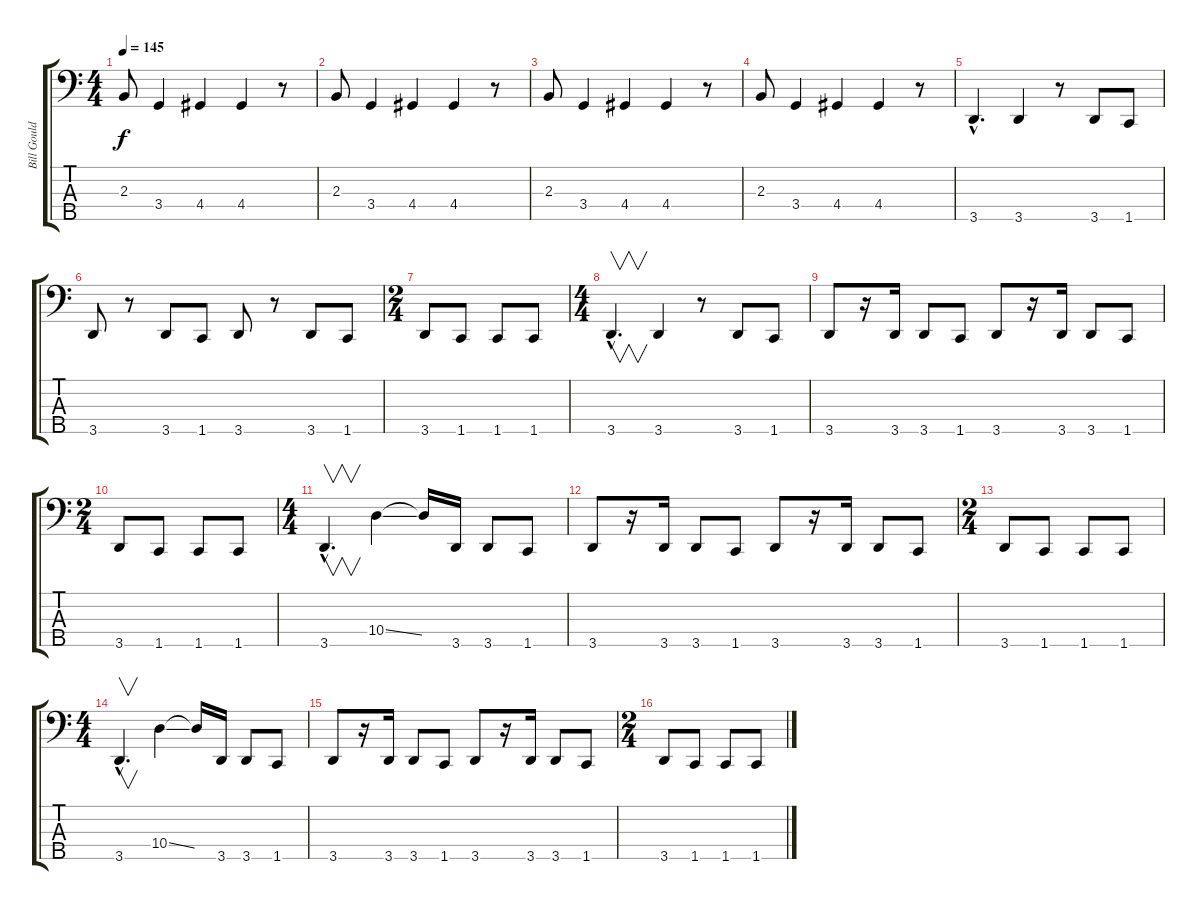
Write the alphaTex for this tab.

\track ("Bill Gould" "Bill Gould") {instrument electricbasspick}
\staff {score tabs}
\tuning (G2 D2 A1 E1 B0) {hide}
\ts (4 4)
\tempo 145
\clef f4
\ks c
2.3.8{dy f} 3.4.4 4.4.4 4.4.4 r.8 |
2.3.8 3.4.4 4.4.4 4.4.4 r.8 |
2.3.8 3.4.4 4.4.4 4.4.4 r.8 |
2.3.8 3.4.4 4.4.4 4.4.4 r.8 |
3.5{hac}.4{d} 3.5.4 r.8 3.5.8 1.5.8 |
3.5.8 r.8 3.5.8 1.5.8 3.5.8 r.8 3.5.8 1.5.8 |
\ts (2 4)
3.5.8 1.5.8 1.5.8 1.5.8 |
\ts (4 4)
3.5{hac}.4{v d} 3.5.4 r.8 3.5.8 1.5.8 |
3.5.8 r.16 3.5.16 3.5.8 1.5.8 3.5.8 r.16 3.5.16 3.5.8 1.5.8 |
\ts (2 4)
3.5.8 1.5.8 1.5.8 1.5.8 |
\ts (4 4)
3.5{hac}.4{v d} 10.4{ss}.4 10.4{t}.16 3.5.16 3.5.8 1.5.8 |
3.5.8 r.16 3.5.16 3.5.8 1.5.8 3.5.8 r.16 3.5.16 3.5.8 1.5.8 |
\ts (2 4)
3.5.8 1.5.8 1.5.8 1.5.8 |
\ts (4 4)
3.5{hac}.4{v d} 10.4{ss}.4 10.4{t}.16 3.5.16 3.5.8 1.5.8 |
3.5.8 r.16 3.5.16 3.5.8 1.5.8 3.5.8 r.16 3.5.16 3.5.8 1.5.8 |
\ts (2 4)
3.5.8 1.5.8 1.5.8 1.5.8
